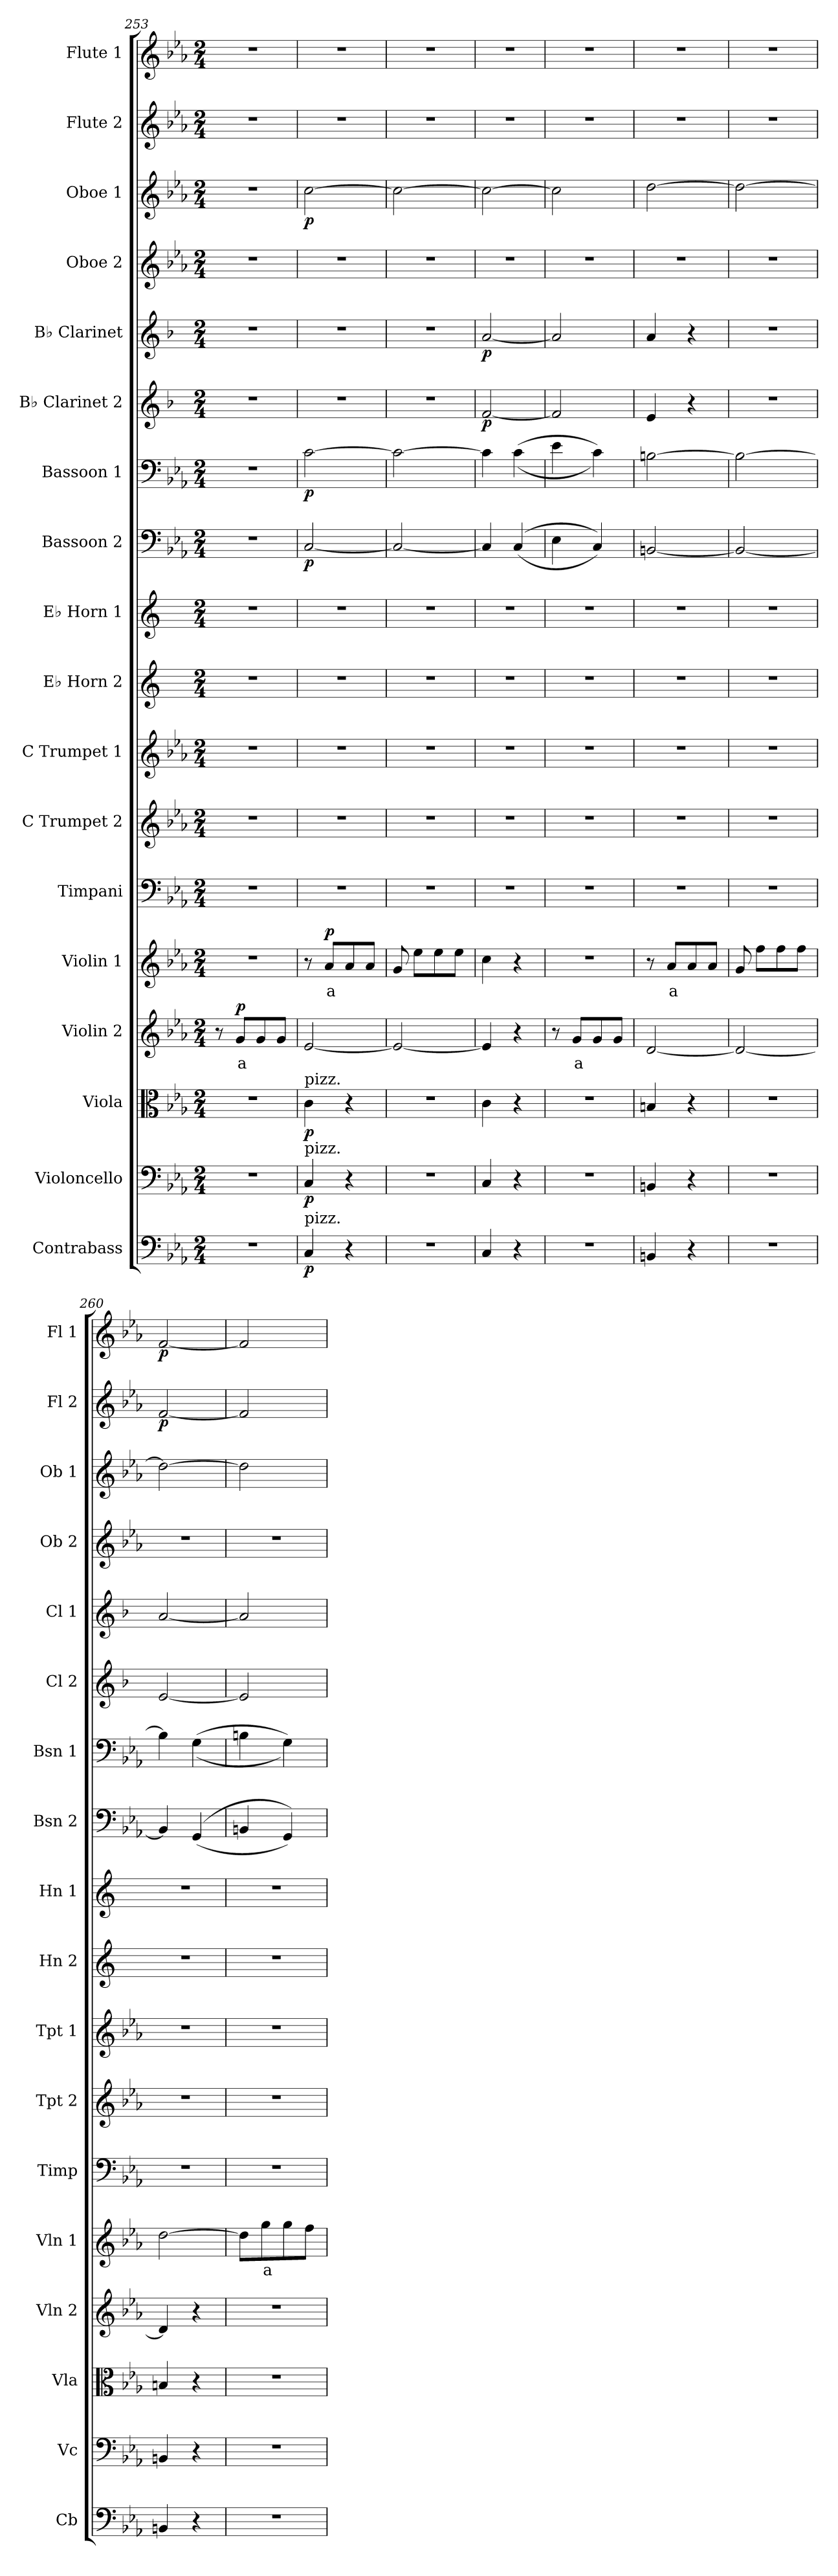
**kern	**dynam	**kern	**dynam	**kern	**dynam	**kern	**text	**dynam	**kern	**text	**dynam	**kern	**kern	**kern	**kern	**kern	**kern	**dynam	**kern	**dynam	**kern	**dynam	**kern	**dynam	**kern	**kern	**dynam	**kern	**dynam	**kern	**dynam
*part18	*part18	*part17	*part17	*part16	*part16	*part15	*part15	*part15	*part14	*part14	*part14	*part13	*part12	*part11	*part10	*part9	*part8	*part8	*part7	*part7	*part6	*part6	*part5	*part5	*part4	*part3	*part3	*part2	*part2	*part1	*part1
*staff18	*staff18	*staff17	*staff17	*staff16	*staff16	*staff15	*staff15	*staff15	*staff14	*staff14	*staff14	*staff13	*staff12	*staff11	*staff10	*staff9	*staff8	*staff8	*staff7	*staff7	*staff6	*staff6	*staff5	*staff5	*staff4	*staff3	*staff3	*staff2	*staff2	*staff1	*staff1
*I"Contrabass	*	*I"Violoncello	*	*I"Viola	*	*I"Violin 2	*	*	*I"Violin 1	*	*	*I"Timpani	*I"C Trumpet 2	*I"C Trumpet 1	*I"E♭ Horn 2	*I"E♭ Horn 1	*I"Bassoon 2	*	*I"Bassoon 1	*	*I"B♭ Clarinet 2	*	*I"B♭ Clarinet	*	*I"Oboe 2	*I"Oboe 1	*	*I"Flute 2	*	*I"Flute 1	*
*I'Cb	*	*I'Vc	*	*I'Vla	*	*I'Vln 2	*	*	*I'Vln 1	*	*	*I'Timp	*I'Tpt 2	*I'Tpt 1	*I'Hn 2	*I'Hn 1	*I'Bsn 2	*	*I'Bsn 1	*	*I'Cl 2	*	*I'Cl 1	*	*I'Ob 2	*I'Ob 1	*	*I'Fl 2	*	*I'Fl 1	*
*clefF4	*	*clefF4	*	*clefC3	*	*clefG2	*	*	*clefG2	*	*	*clefF4	*clefG2	*clefG2	*clefG2	*clefG2	*clefF4	*	*clefF4	*	*clefG2	*	*clefG2	*	*clefG2	*clefG2	*	*clefG2	*	*clefG2	*
*ITrd7c12	*	*	*	*	*	*	*	*	*	*	*	*	*	*	*ITrd5c9	*ITrd5c9	*	*	*	*	*ITrd1c2	*	*ITrd1c2	*	*	*	*	*	*	*	*
*k[b-e-a-]	*	*k[b-e-a-]	*	*k[b-e-a-]	*	*k[b-e-a-]	*	*	*k[b-e-a-]	*	*	*k[b-e-a-]	*k[b-e-a-]	*k[b-e-a-]	*k[b-e-a-]	*k[b-e-a-]	*k[b-e-a-]	*	*k[b-e-a-]	*	*k[b-e-a-]	*	*k[b-e-a-]	*	*k[b-e-a-]	*k[b-e-a-]	*	*k[b-e-a-]	*	*k[b-e-a-]	*
*M2/4	*	*M2/4	*	*M2/4	*	*M2/4	*	*	*M2/4	*	*	*M2/4	*M2/4	*M2/4	*M2/4	*M2/4	*M2/4	*	*M2/4	*	*M2/4	*	*M2/4	*	*M2/4	*M2/4	*	*M2/4	*	*M2/4	*
=253	=253	=253	=253	=253	=253	=253	=253	=253	=253	=253	=253	=253	=253	=253	=253	=253	=253	=253	=253	=253	=253	=253	=253	=253	=253	=253	=253	=253	=253	=253	=253
2r	.	2r	.	2r	.	8r	.	.	2r	.	.	2r	2r	2r	2r	2r	2r	.	2r	.	2r	.	2r	.	2r	2r	.	2r	.	2r	.
!	!	!	!	!	!	!	!LO:LY:b:color=#FF0000	!LO:DY:b	!	!	!	!	!	!	!	!	!	!	!	!	!	!	!	!	!	!	!	!	!	!	!
.	.	.	.	.	.	8g/L	a	p	.	.	.	.	.	.	.	.	.	.	.	.	.	.	.	.	.	.	.	.	.	.	.
.	.	.	.	.	.	8g/	.	.	.	.	.	.	.	.	.	.	.	.	.	.	.	.	.	.	.	.	.	.	.	.	.
.	.	.	.	.	.	8g/J	.	.	.	.	.	.	.	.	.	.	.	.	.	.	.	.	.	.	.	.	.	.	.	.	.
=254	=254	=254	=254	=254	=254	=254	=254	=254	=254	=254	=254	=254	=254	=254	=254	=254	=254	=254	=254	=254	=254	=254	=254	=254	=254	=254	=254	=254	=254	=254	=254
!	!	!	!	!LO:TX:a:t=pizz.	!	!	!	!	!	!	!	!	!	!	!	!	!	!	!	!	!	!	!	!	!	!	!	!	!	!	!
!	!	!LO:TX:a:t=pizz.	!	!	!	!	!	!	!	!	!	!	!	!	!	!	!	!	!	!	!	!	!	!	!	!	!	!	!	!	!
!LO:TX:a:t=pizz.	!	!	!	!	!	!	!	!	!	!	!	!	!	!	!	!	!	!	!	!	!	!	!	!	!	!	!	!	!	!	!
!	!LO:DY:b	!	!LO:DY:b	!	!LO:DY:b	!	!	!	!	!	!	!	!	!	!	!	!	!LO:DY:b	!	!LO:DY:b	!	!	!	!	!	!	!LO:DY:b	!	!	!	!
4CC/	p	4C/	p	4c\	p	[2e-/	.	.	8r	.	.	2r	2r	2r	2r	2r	[2C/	p	[2c\	p	2r	.	2r	.	2r	[2cc\	p	2r	.	2r	.
!	!	!	!	!	!	!	!	!	!	!LO:LY:b:color=#FF0000	!LO:DY:b	!	!	!	!	!	!	!	!	!	!	!	!	!	!	!	!	!	!	!	!
.	.	.	.	.	.	.	.	.	8a-/L	a	p	.	.	.	.	.	.	.	.	.	.	.	.	.	.	.	.	.	.	.	.
4r	.	4r	.	4r	.	.	.	.	8a-/	.	.	.	.	.	.	.	.	.	.	.	.	.	.	.	.	.	.	.	.	.	.
.	.	.	.	.	.	.	.	.	8a-/J	.	.	.	.	.	.	.	.	.	.	.	.	.	.	.	.	.	.	.	.	.	.
=255	=255	=255	=255	=255	=255	=255	=255	=255	=255	=255	=255	=255	=255	=255	=255	=255	=255	=255	=255	=255	=255	=255	=255	=255	=255	=255	=255	=255	=255	=255	=255
2r	.	2r	.	2r	.	2e-/_	.	.	8g/	.	.	2r	2r	2r	2r	2r	2C/_	.	2c\_	.	2r	.	2r	.	2r	2cc\_	.	2r	.	2r	.
.	.	.	.	.	.	.	.	.	8ee-\L	.	.	.	.	.	.	.	.	.	.	.	.	.	.	.	.	.	.	.	.	.	.
.	.	.	.	.	.	.	.	.	8ee-\	.	.	.	.	.	.	.	.	.	.	.	.	.	.	.	.	.	.	.	.	.	.
.	.	.	.	.	.	.	.	.	8ee-\J	.	.	.	.	.	.	.	.	.	.	.	.	.	.	.	.	.	.	.	.	.	.
=256	=256	=256	=256	=256	=256	=256	=256	=256	=256	=256	=256	=256	=256	=256	=256	=256	=256	=256	=256	=256	=256	=256	=256	=256	=256	=256	=256	=256	=256	=256	=256
!	!	!	!	!	!	!	!	!	!	!	!	!	!	!	!	!	!	!	!	!	!	!LO:DY:b	!	!LO:DY:b	!	!	!	!	!	!	!
4CC/	.	4C/	.	4c\	.	4e-/]	.	.	4cc\	.	.	2r	2r	2r	2r	2r	4C/]	.	4c\]	.	[2e-/	p	[2g/	p	2r	2cc\_	.	2r	.	2r	.
4r	.	4r	.	4r	.	4r	.	.	4r	.	.	.	.	.	.	.	((4C/	.	((4c\	.	.	.	.	.	.	.	.	.	.	.	.
=257	=257	=257	=257	=257	=257	=257	=257	=257	=257	=257	=257	=257	=257	=257	=257	=257	=257	=257	=257	=257	=257	=257	=257	=257	=257	=257	=257	=257	=257	=257	=257
2r	.	2r	.	2r	.	8r	.	.	2r	.	.	2r	2r	2r	2r	2r	4E-\	.	4e-\	.	2e-/]	.	2g/]	.	2r	2cc\]	.	2r	.	2r	.
!	!	!	!	!	!	!	!LO:LY:b:color=#FF0000	!	!	!	!	!	!	!	!	!	!	!	!	!	!	!	!	!	!	!	!	!	!	!	!
.	.	.	.	.	.	8g/L	a	.	.	.	.	.	.	.	.	.	.	.	.	.	.	.	.	.	.	.	.	.	.	.	.
.	.	.	.	.	.	8g/	.	.	.	.	.	.	.	.	.	.	4C/))	.	4c\))	.	.	.	.	.	.	.	.	.	.	.	.
.	.	.	.	.	.	8g/J	.	.	.	.	.	.	.	.	.	.	.	.	.	.	.	.	.	.	.	.	.	.	.	.	.
=258	=258	=258	=258	=258	=258	=258	=258	=258	=258	=258	=258	=258	=258	=258	=258	=258	=258	=258	=258	=258	=258	=258	=258	=258	=258	=258	=258	=258	=258	=258	=258
4BBBn/	.	4BBn/	.	4Bn/	.	[2d/	.	.	8r	.	.	2r	2r	2r	2r	2r	[2BBn/	.	[2Bn\	.	4d/	.	4g/	.	2r	[2dd\	.	2r	.	2r	.
!	!	!	!	!	!	!	!	!	!	!LO:LY:b:color=#FF0000	!	!	!	!	!	!	!	!	!	!	!	!	!	!	!	!	!	!	!	!	!
.	.	.	.	.	.	.	.	.	8a-/L	a	.	.	.	.	.	.	.	.	.	.	.	.	.	.	.	.	.	.	.	.	.
4r	.	4r	.	4r	.	.	.	.	8a-/	.	.	.	.	.	.	.	.	.	.	.	4r	.	4r	.	.	.	.	.	.	.	.
.	.	.	.	.	.	.	.	.	8a-/J	.	.	.	.	.	.	.	.	.	.	.	.	.	.	.	.	.	.	.	.	.	.
=259	=259	=259	=259	=259	=259	=259	=259	=259	=259	=259	=259	=259	=259	=259	=259	=259	=259	=259	=259	=259	=259	=259	=259	=259	=259	=259	=259	=259	=259	=259	=259
2r	.	2r	.	2r	.	2d/_	.	.	8g/	.	.	2r	2r	2r	2r	2r	2BB/_	.	2B\_	.	2r	.	2r	.	2r	2dd\_	.	2r	.	2r	.
.	.	.	.	.	.	.	.	.	8ff\L	.	.	.	.	.	.	.	.	.	.	.	.	.	.	.	.	.	.	.	.	.	.
.	.	.	.	.	.	.	.	.	8ff\	.	.	.	.	.	.	.	.	.	.	.	.	.	.	.	.	.	.	.	.	.	.
.	.	.	.	.	.	.	.	.	8ff\J	.	.	.	.	.	.	.	.	.	.	.	.	.	.	.	.	.	.	.	.	.	.
=260	=260	=260	=260	=260	=260	=260	=260	=260	=260	=260	=260	=260	=260	=260	=260	=260	=260	=260	=260	=260	=260	=260	=260	=260	=260	=260	=260	=260	=260	=260	=260
!	!	!	!	!	!	!	!	!	!	!	!	!	!	!	!	!	!	!	!	!	!	!	!	!	!	!	!	!	!LO:DY:b	!	!LO:DY:b
4BBBn/	.	4BBn/	.	4Bn/	.	4d/]	.	.	[2dd\	.	.	2r	2r	2r	2r	2r	4BB/]	.	4B\]	.	[2d/	.	[2g/	.	2r	2dd\_	.	[2f/	p	[2f/	p
4r	.	4r	.	4r	.	4r	.	.	.	.	.	.	.	.	.	.	((4GG/	.	((4G\	.	.	.	.	.	.	.	.	.	.	.	.
=261	=261	=261	=261	=261	=261	=261	=261	=261	=261	=261	=261	=261	=261	=261	=261	=261	=261	=261	=261	=261	=261	=261	=261	=261	=261	=261	=261	=261	=261	=261	=261
2r	.	2r	.	2r	.	2r	.	.	8dd\L]	.	.	2r	2r	2r	2r	2r	4BBn/	.	4Bn\	.	2d/]	.	2g/]	.	2r	2dd\]	.	2f/]	.	2f/]	.
!	!	!	!	!	!	!	!	!	!	!LO:LY:b:color=#FF0000	!	!	!	!	!	!	!	!	!	!	!	!	!	!	!	!	!	!	!	!	!
.	.	.	.	.	.	.	.	.	8gg\	a	.	.	.	.	.	.	.	.	.	.	.	.	.	.	.	.	.	.	.	.	.
.	.	.	.	.	.	.	.	.	8gg\	.	.	.	.	.	.	.	4GG/))	.	4G\))	.	.	.	.	.	.	.	.	.	.	.	.
.	.	.	.	.	.	.	.	.	8ff\J	.	.	.	.	.	.	.	.	.	.	.	.	.	.	.	.	.	.	.	.	.	.
=	=	=	=	=	=	=	=	=	=	=	=	=	=	=	=	=	=	=	=	=	=	=	=	=	=	=	=	=	=	=	=
*-	*-	*-	*-	*-	*-	*-	*-	*-	*-	*-	*-	*-	*-	*-	*-	*-	*-	*-	*-	*-	*-	*-	*-	*-	*-	*-	*-	*-	*-	*-	*-
